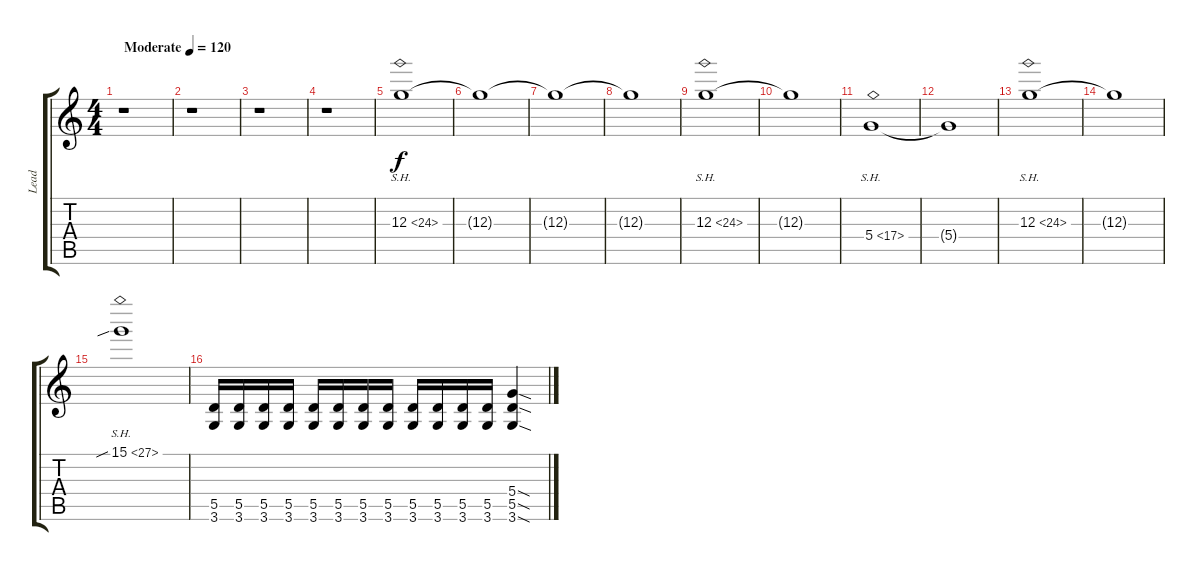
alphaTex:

\track ("Lead" "Lead") {instrument distortionguitar}
\staff {score tabs}
\tuning (E4 B3 G3 D3 A2 E2) {hide}
\ts (4 4)
\tempo (120 "Moderate")
\clef g2
\ks c
r.1{dy f instrument distortionguitar} |
r.1 |
r.1 |
r.1 |
12.3{sh 12}.1 |
12.3{t}.1 |
12.3{t}.1 |
12.3{t}.1 |
12.3{sh 12}.1 |
12.3{t}.1 |
5.4{sh 12}.1 |
5.4{t}.1 |
12.3{sh 12}.1 |
12.3{t}.1 |
15.1{sh 12 sib}.1 |
(5.5 3.6).16 (5.5 3.6).16 (5.5 3.6).16 (5.5 3.6).16 (5.5 3.6).16 (5.5 3.6).16 (5.5 3.6).16 (5.5 3.6).16 (5.5 3.6).16 (5.5 3.6).16 (5.5 3.6).16 (5.5 3.6).16 (5.4{sod} 5.5{sod} 3.6{sod}).4
